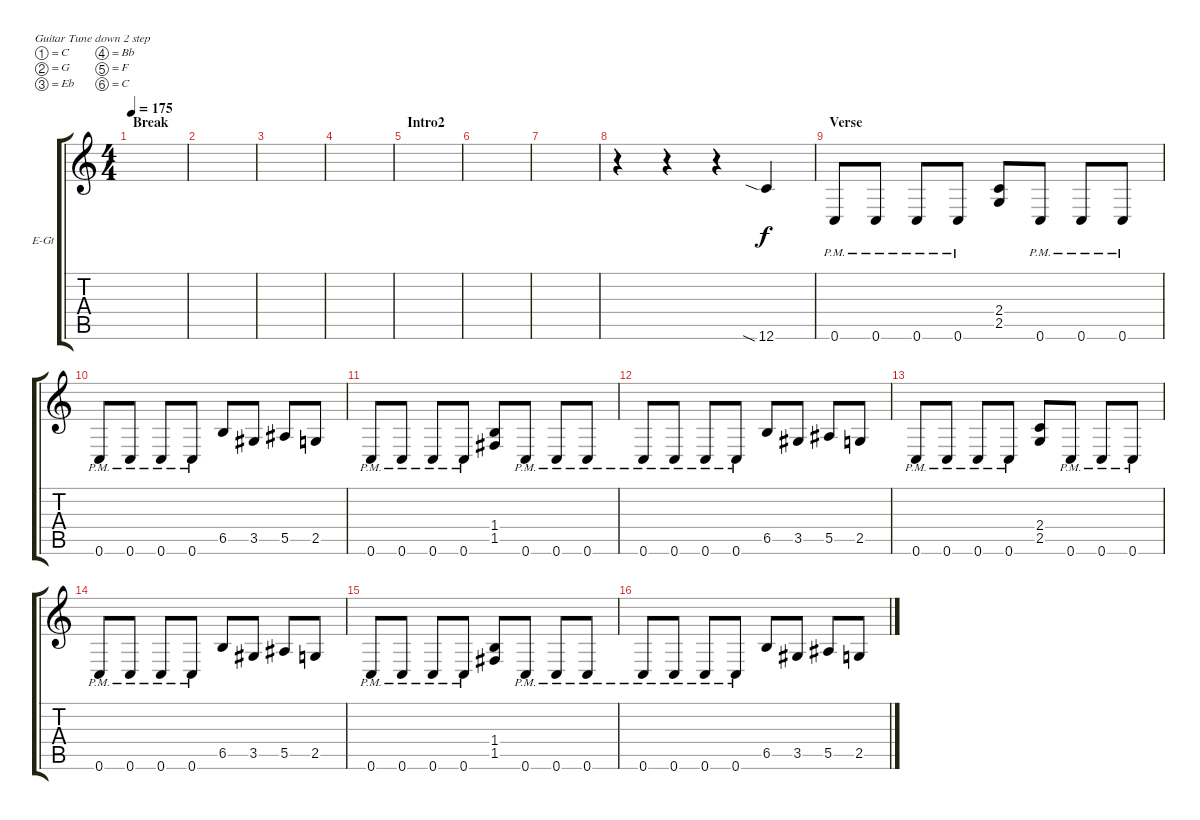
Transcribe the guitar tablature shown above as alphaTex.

\defaultSystemsLayout 4
\bracketExtendMode groupsimilarinstruments
\firstSystemTrackNameOrientation horizontal
\otherSystemsTrackNameOrientation horizontal
\track ("Electric Guitar" "E-Gt") {instrument distortionguitar}
\staff {score tabs}
\tuning (C4 G3 Eb3 Bb2 F2 C2)
\ts (4 4)
\section ("" "Break")
\tempo 175
\clef g2
\scale
0.333333
\ks c
|
\scale
0.333333 |
\scale
0.333333 |
\scale
0.333333 |
\section ("" "Intro2")
\scale
0.333333 |
\scale
0.333333 |
\scale
0.333333 |
\scale
0.333333 r.4 r.4 r.4 12.6{sia}.4 |
\section ("" "Verse")
\scale
0.333333 0.6{pm}.8 0.6{pm}.8 0.6{pm}.8 0.6{pm}.8 (2.5 2.4).8 0.6{pm}.8 0.6{pm}.8 0.6{pm}.8 |
\scale
0.333333 0.6{pm}.8 0.6{pm}.8 0.6{pm}.8 0.6{pm}.8 6.5.8 3.5.8 5.5.8 2.5.8 |
\scale
0.333333 0.6{pm}.8 0.6{pm}.8 0.6{pm}.8 0.6{pm}.8 (1.5 1.4).8 0.6{pm}.8 0.6{pm}.8 0.6{pm}.8 |
\scale
0.333333 0.6{pm}.8 0.6{pm}.8 0.6{pm}.8 0.6{pm}.8 6.5.8 3.5.8 5.5.8 2.5.8 |
\scale
0.333333 0.6{pm}.8 0.6{pm}.8 0.6{pm}.8 0.6{pm}.8 (2.5 2.4).8 0.6{pm}.8 0.6{pm}.8 0.6{pm}.8 |
\scale
0.333333 0.6{pm}.8 0.6{pm}.8 0.6{pm}.8 0.6{pm}.8 6.5.8 3.5.8 5.5.8 2.5.8 |
\scale
0.333333 0.6{pm}.8 0.6{pm}.8 0.6{pm}.8 0.6{pm}.8 (1.5 1.4).8 0.6{pm}.8 0.6{pm}.8 0.6{pm}.8 |
\scale
0.333333 0.6{pm}.8 0.6{pm}.8 0.6{pm}.8 0.6{pm}.8 6.5.8 3.5.8 5.5.8 2.5.8
